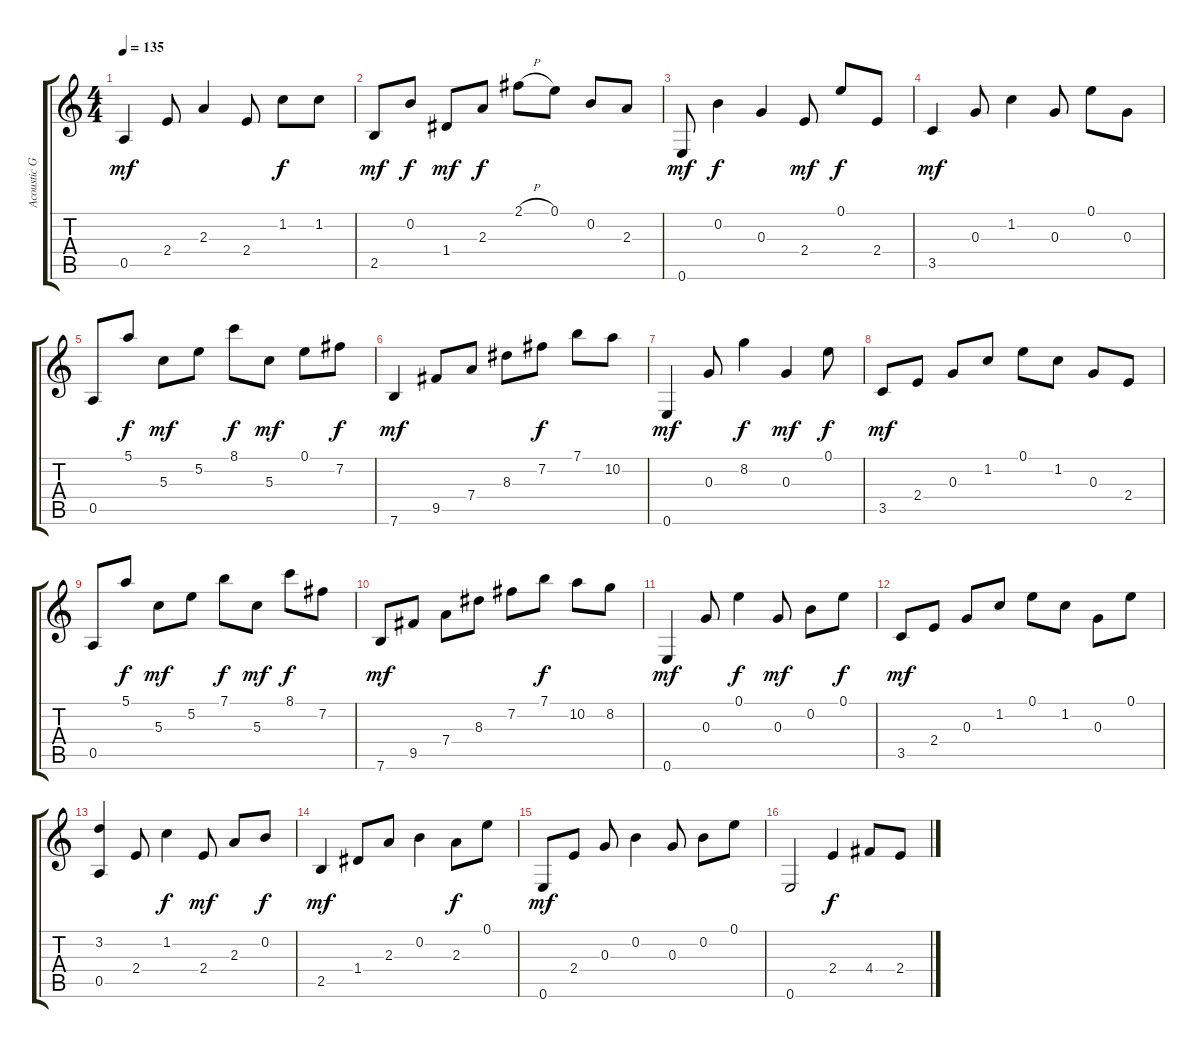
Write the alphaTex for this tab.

\track ("Acoustic Guitar" "Acoustic G") {instrument acousticguitarnylon}
\staff {score tabs}
\tuning (E4 B3 G3 D3 A2 E2) {hide}
\ts (4 4)
\tempo 135
\clef g2
\ks c
0.5.4{dy mf} 2.4.8 2.3.4 2.4.8 1.2.8{dy f} 1.2.8 |
2.5.8{dy mf} 0.2.8{dy f} 1.4.8{dy mf} 2.3.8{dy f} 2.1{h}.8 0.1.8 0.2.8 2.3.8 |
0.6.8{dy mf} 0.2.4{dy f} 0.3.4 2.4.8{dy mf} 0.1.8{dy f} 2.4.8 |
3.5.4{dy mf} 0.3.8 1.2.4 0.3.8 0.1.8 0.3.8 |
0.5.8 5.1.8{dy f} 5.3.8{dy mf} 5.2.8 8.1.8{dy f} 5.3.8{dy mf} 0.1.8 7.2.8{dy f} |
7.6.4{dy mf} 9.5.8 7.4.8 8.3.8 7.2.8{dy f} 7.1.8 10.2.8 |
0.6.4{dy mf} 0.3.8 8.2.4{dy f} 0.3.4{dy mf} 0.1.8{dy f} |
3.5.8{dy mf} 2.4.8 0.3.8 1.2.8 0.1.8 1.2.8 0.3.8 2.4.8 |
0.5.8 5.1.8{dy f} 5.3.8{dy mf} 5.2.8 7.1.8{dy f} 5.3.8{dy mf} 8.1.8{dy f} 7.2.8 |
7.6.8{dy mf} 9.5.8 7.4.8 8.3.8 7.2.8 7.1.8{dy f} 10.2.8 8.2.8 |
0.6.4{dy mf} 0.3.8 0.1.4{dy f} 0.3.8{dy mf} 0.2.8 0.1.8{dy f} |
3.5.8{dy mf} 2.4.8 0.3.8 1.2.8 0.1.8 1.2.8 0.3.8 0.1.8 |
(3.2 0.5).4 2.4.8 1.2.4{dy f} 2.4.8{dy mf} 2.3.8 0.2.8{dy f} |
2.5.4{dy mf} 1.4.8 2.3.8 0.2.4 2.3.8{dy f} 0.1.8 |
0.6.8{dy mf} 2.4.8 0.3.8 0.2.4 0.3.8 0.2.8 0.1.8 |
0.6.2 2.4.4{dy f} 4.4.8 2.4.8
